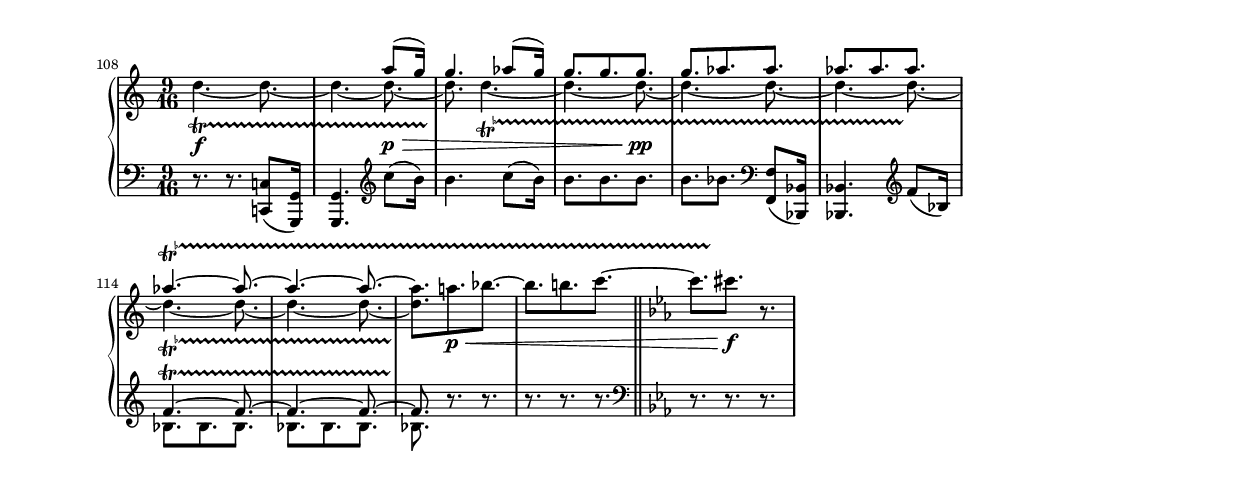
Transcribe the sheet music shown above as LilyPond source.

\version "2.12.0"
\include "english.ly"
#(set-global-staff-size 15)
\paper{
  ragged-right=##t
  line-width=17\cm
  indent=0\cm
}

\layout {
  \context { \Score
    \override PaperColumn #'keep-inside-line = ##t
    \override NonMusicalPaperColumn #'keep-inside-line = ##t
  }
}

% NR 1.5 Simultaneous notes

% L. v. Beethoven, Op. 111
% Piano sonata 32
% Movt II - Arietta - Adagio molto semplice e cantabile
% measures 108 - 118

\layout {
   \context {
      \Score
      \override SpacingSpanner #'base-shortest-duration =
         #(ly:make-moment 1 18)
      \override NonMusicalPaperColumn #'line-break-system-details =
         #'((alignment-offsets . (0 -12)))
   }
}

trillflat =
  \once \override TrillSpanner #'(bound-details left text) =
    #(markup #:translate-scaled '(-0.05 . -1)
             #:concat (#:musicglyph "scripts.trill"
                       #:translate '(-0.5 . 1.9) #:fontsize -7 #:flat))


\new PianoStaff <<

   % RH
   \new Staff <<
      \clef treble
      \key c \major
      \time 9/16
      \set Score.currentBarNumber = #108

      % RH voice 1
      \new Voice {

         \voiceOne
         s4.
         s8.

         |

         s4.
         a''8 \p \> [ (
         g''16 ] )

         |

         g''4.
         af''8 [ (
         g''16 ] )

         |

         g''8. [
         g''8.
         g''8. \pp ]

         |

         g''8. [
         af''8.
         af''8. ]

         |

         af''8. [
         af''8.
         af''8. ]

         |
         \break

         \trillflat
         af''4. \startTrillSpan
         ~
         af''8.
         ~

         |

         af''4.
         ~
         af''8.
         ~

         |

         \oneVoice
         <af'' d''>8. [
         a''8. \p \<
         bf''8. ]
         ~

         |

         bf''8. [
         b''8.
         c'''8. ]
         ~

         \bar "||"

         \key ef \major
         c'''8. [
         cs'''8. \f ] \stopTrillSpan
         r8.

      }

      % RH voice 2
      \new Voice {
         \voiceTwo
         \override Voice.TrillSpanner #'direction = #down
         d''4. \f \startTrillSpan
         ~
         d''8.
         ~

         |

         d''4.
         ~
         d''8.
         ~

         |

         d''8. \stopTrillSpan
         \trillflat
         d''4. \startTrillSpan
         ~

         |

         d''4.
         ~
         d''8.
         ~

         |

         d''4.
         ~
         d''8.
         ~

         |

         d''4.
         ~
         d''8. \stopTrillSpan
         ~

         |

         \trillflat
         d''4. \startTrillSpan
         ~
         d''8.
         ~

         |

         d''4.
         ~
         d''8.
         ~

         |

         \once \override NoteColumn #'ignore-collision = ##t
         \once \override NoteHead #'transparent = ##t
         \once \override Dots #'transparent = ##t
         \once \override Stem #'transparent = ##t
         d''8. \stopTrillSpan
         s4.

         |

         s8.
         s8.

      }

   >>

   % LH staff
   \new Staff {
      \clef bass
      \key c \major
      \time 9/16
      
      r8.
      r8.
      <c! c,!>8 [ (
      <g, g,,>16 ] )

      |

      <g, g,,>4.
      \clef treble
      c''8 [ (
      b'16 ] )

      |

      b'4.
      c''8 [ (
      b'16 ] )

      |

      b'8. [
      b'8.
      b'8. ]

      |

      b'8. [
      bf'8. ]
      \clef bass
      <f f,>8 [ (
      <bf, bf,,>16 ] )

      |

      <bf, bf,,>4.
      \clef treble
      f'8 [ (
      bf16 ] )

      |

      <<

         \new Voice {
            \voiceOne
            \override Voice.TrillSpanner #'direction = #up
            f'4. \startTrillSpan
            ~
            f'8.
            ~

            |

            f'4.
            ~
            f'8.
            ~

            |

            f'8. \stopTrillSpan
         }

         \new Voice {
            \voiceTwo
            \override Voice.TrillSpanner #'direction = #down
            bf8. [
            bf8.
            bf8. ]

            |

            bf8. [
            bf8.
            bf8. ]

            |

            bf8.
         }

      >>

      \oneVoice
      r8.
      r8.

      |

      r8.
      r8.
      r8.
      \clef bass

      |

      \key ef \major
      r8.
      r8.
      r8.
         
   }
   
>>
